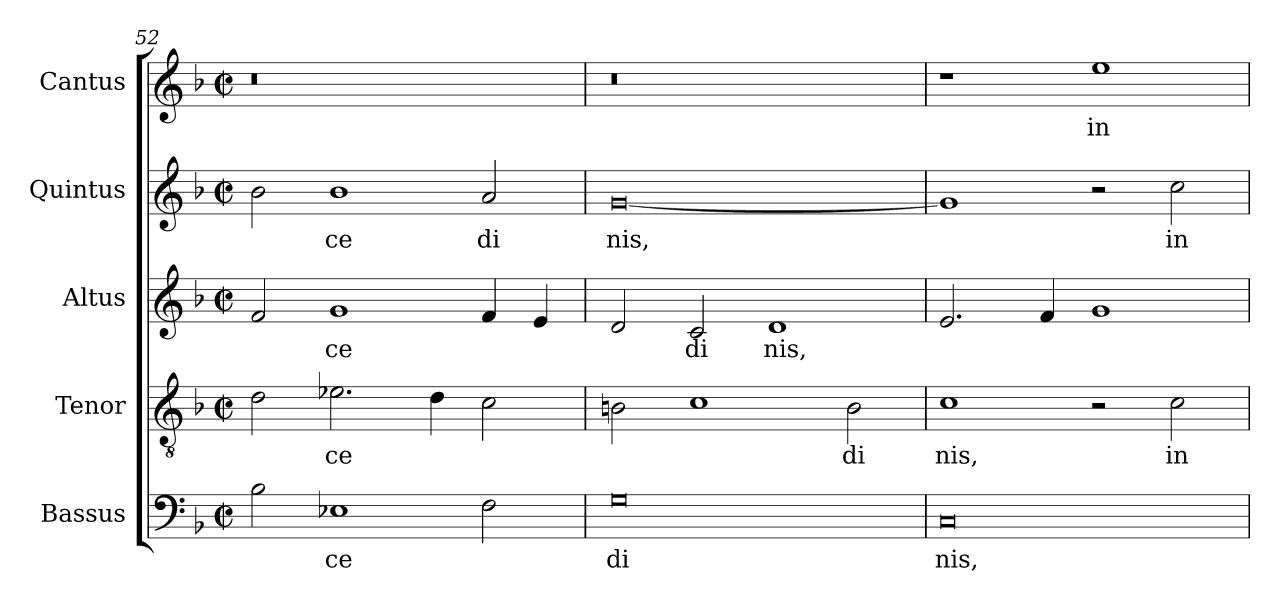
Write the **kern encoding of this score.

**kern	**text	**kern	**text	**kern	**text	**kern	**text	**kern	**text
*part5	*part5	*part4	*part4	*part3	*part3	*part2	*part2	*part1	*part1
*staff5	*staff5	*staff4	*staff4	*staff3	*staff3	*staff2	*staff2	*staff1	*staff1
*I"Bassus	*	*I"Tenor	*	*I"Altus	*	*I"Quintus	*	*I"Cantus	*
*clefF4	*	*clefGv2	*	*clefG2	*	*clefG2	*	*clefG2	*
*k[b-]	*	*k[b-]	*	*k[b-]	*	*k[b-]	*	*k[b-]	*
*F:	*	*F:	*	*F:	*	*F:	*	*F:	*
*M2/2	*	*M2/2	*	*M2/2	*	*M2/2	*	*M2/2	*
*met(c|)	*	*met(c|)	*	*met(c|)	*	*met(c|)	*	*met(c|)	*
=52	=52	=52	=52	=52	=52	=52	=52	=52	=52
2B-\	.	2d\	.	2f/	.	2b-\	.	0r	.
!	!LO:LY:b:cj	!	!LO:LY:b:cj	!	!LO:LY:b:cj	!	!LO:LY:b:cj	!	!
1E-X	ce	2.e-X\	ce	1g	ce	1b-	ce	.	.
.	.	4d\	.	.	.	.	.	.	.
!	!	!	!	!	!	!	!LO:LY:b:cj	!	!
2F\	.	2c\	.	4f/	.	2a/	di	.	.
.	.	.	.	4e/	.	.	.	.	.
=53	=53	=53	=53	=53	=53	=53	=53	=53	=53
!	!LO:LY:b:cj	!	!	!	!	!	!LO:LY:b:cj	!	!
0G	di	2B\	.	2d/	.	[<0g	nis,	0r	.
!	!	!	!	!	!LO:LY:b:cj	!	!	!	!
.	.	1c	.	2c/	di	.	.	.	.
!	!	!	!	!	!LO:LY:b:cj	!	!	!	!
.	.	.	.	1d	nis,	.	.	.	.
!	!	!	!LO:LY:b:cj	!	!	!	!	!	!
.	.	2B\	di	.	.	.	.	.	.
=54	=54	=54	=54	=54	=54	=54	=54	=54	=54
!	!LO:LY:b:cj	!	!LO:LY:b:cj	!	!	!	!	!	!
0C	nis,	1c	nis,	2.e/	.	1g]	.	1r	.
.	.	.	.	4f/	.	.	.	.	.
!	!	!	!	!	!	!	!	!	!LO:LY:b:cj
.	.	2r	.	1g	.	2r	.	1ee	in
!	!	!	!LO:LY:b:cj	!	!	!	!LO:LY:b:cj	!	!
.	.	2c\	in	.	.	2cc\	in	.	.
=	=	=	=	=	=	=	=	=	=
*-	*-	*-	*-	*-	*-	*-	*-	*-	*-
